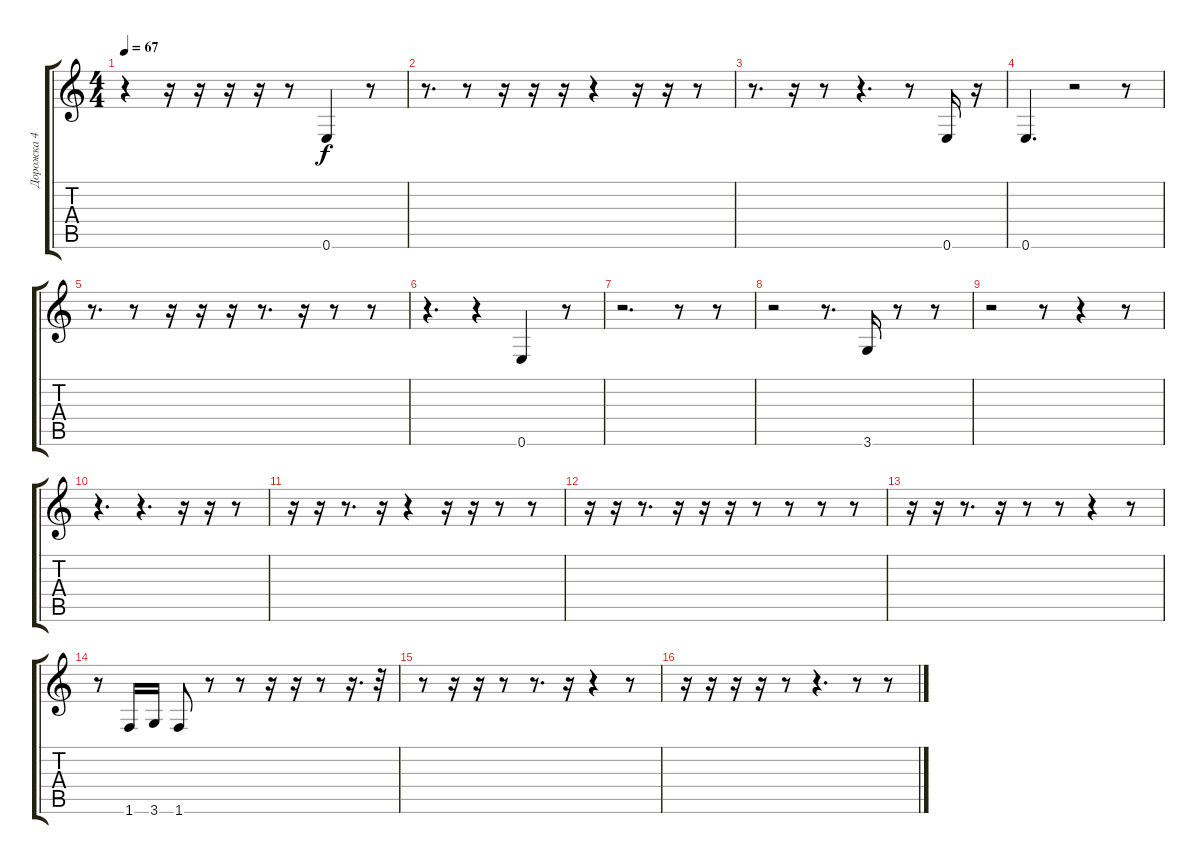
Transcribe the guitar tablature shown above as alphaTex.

\track ("Дорожка 4" "Дорожка 4") {instrument fretlessbass}
\staff {score tabs}
\tuning (E4 B3 G3 D3 A2 E2) {hide}
\ts (4 4)
\tempo 67
\clef g2
\ks c
r.4{dy f} r.16 r.16 r.16 r.16 r.8 0.6.4 r.8 |
r.8{d} r.8 r.16 r.16 r.16 r.4 r.16 r.16 r.8 |
r.8{d} r.16 r.8 r.4{d} r.8 0.6.16 r.16 |
0.6.4{d} r.2 r.8 |
r.8{d} r.8 r.16 r.16 r.16 r.8{d} r.16 r.8 r.8 |
r.4{d} r.4 0.6.4 r.8 |
r.2{d} r.8 r.8 |
r.2 r.8{d} 3.6.16 r.8 r.8 |
r.2 r.8 r.4 r.8 |
r.4{d} r.4{d} r.16 r.16 r.8 |
r.16 r.16 r.8{d} r.16 r.4 r.16 r.16 r.8 r.8 |
r.16 r.16 r.8{d} r.16 r.16 r.16 r.8 r.8 r.8 r.8 |
r.16 r.16 r.8{d} r.16 r.8 r.8 r.4 r.8 |
r.8 1.6.16 3.6.16 1.6.8 r.8 r.8 r.16 r.16 r.8 r.16{d} r.32 |
r.8 r.16 r.16 r.8 r.8{d} r.16 r.4 r.8 |
r.16 r.16 r.16 r.16 r.8 r.4{d} r.8 r.8
